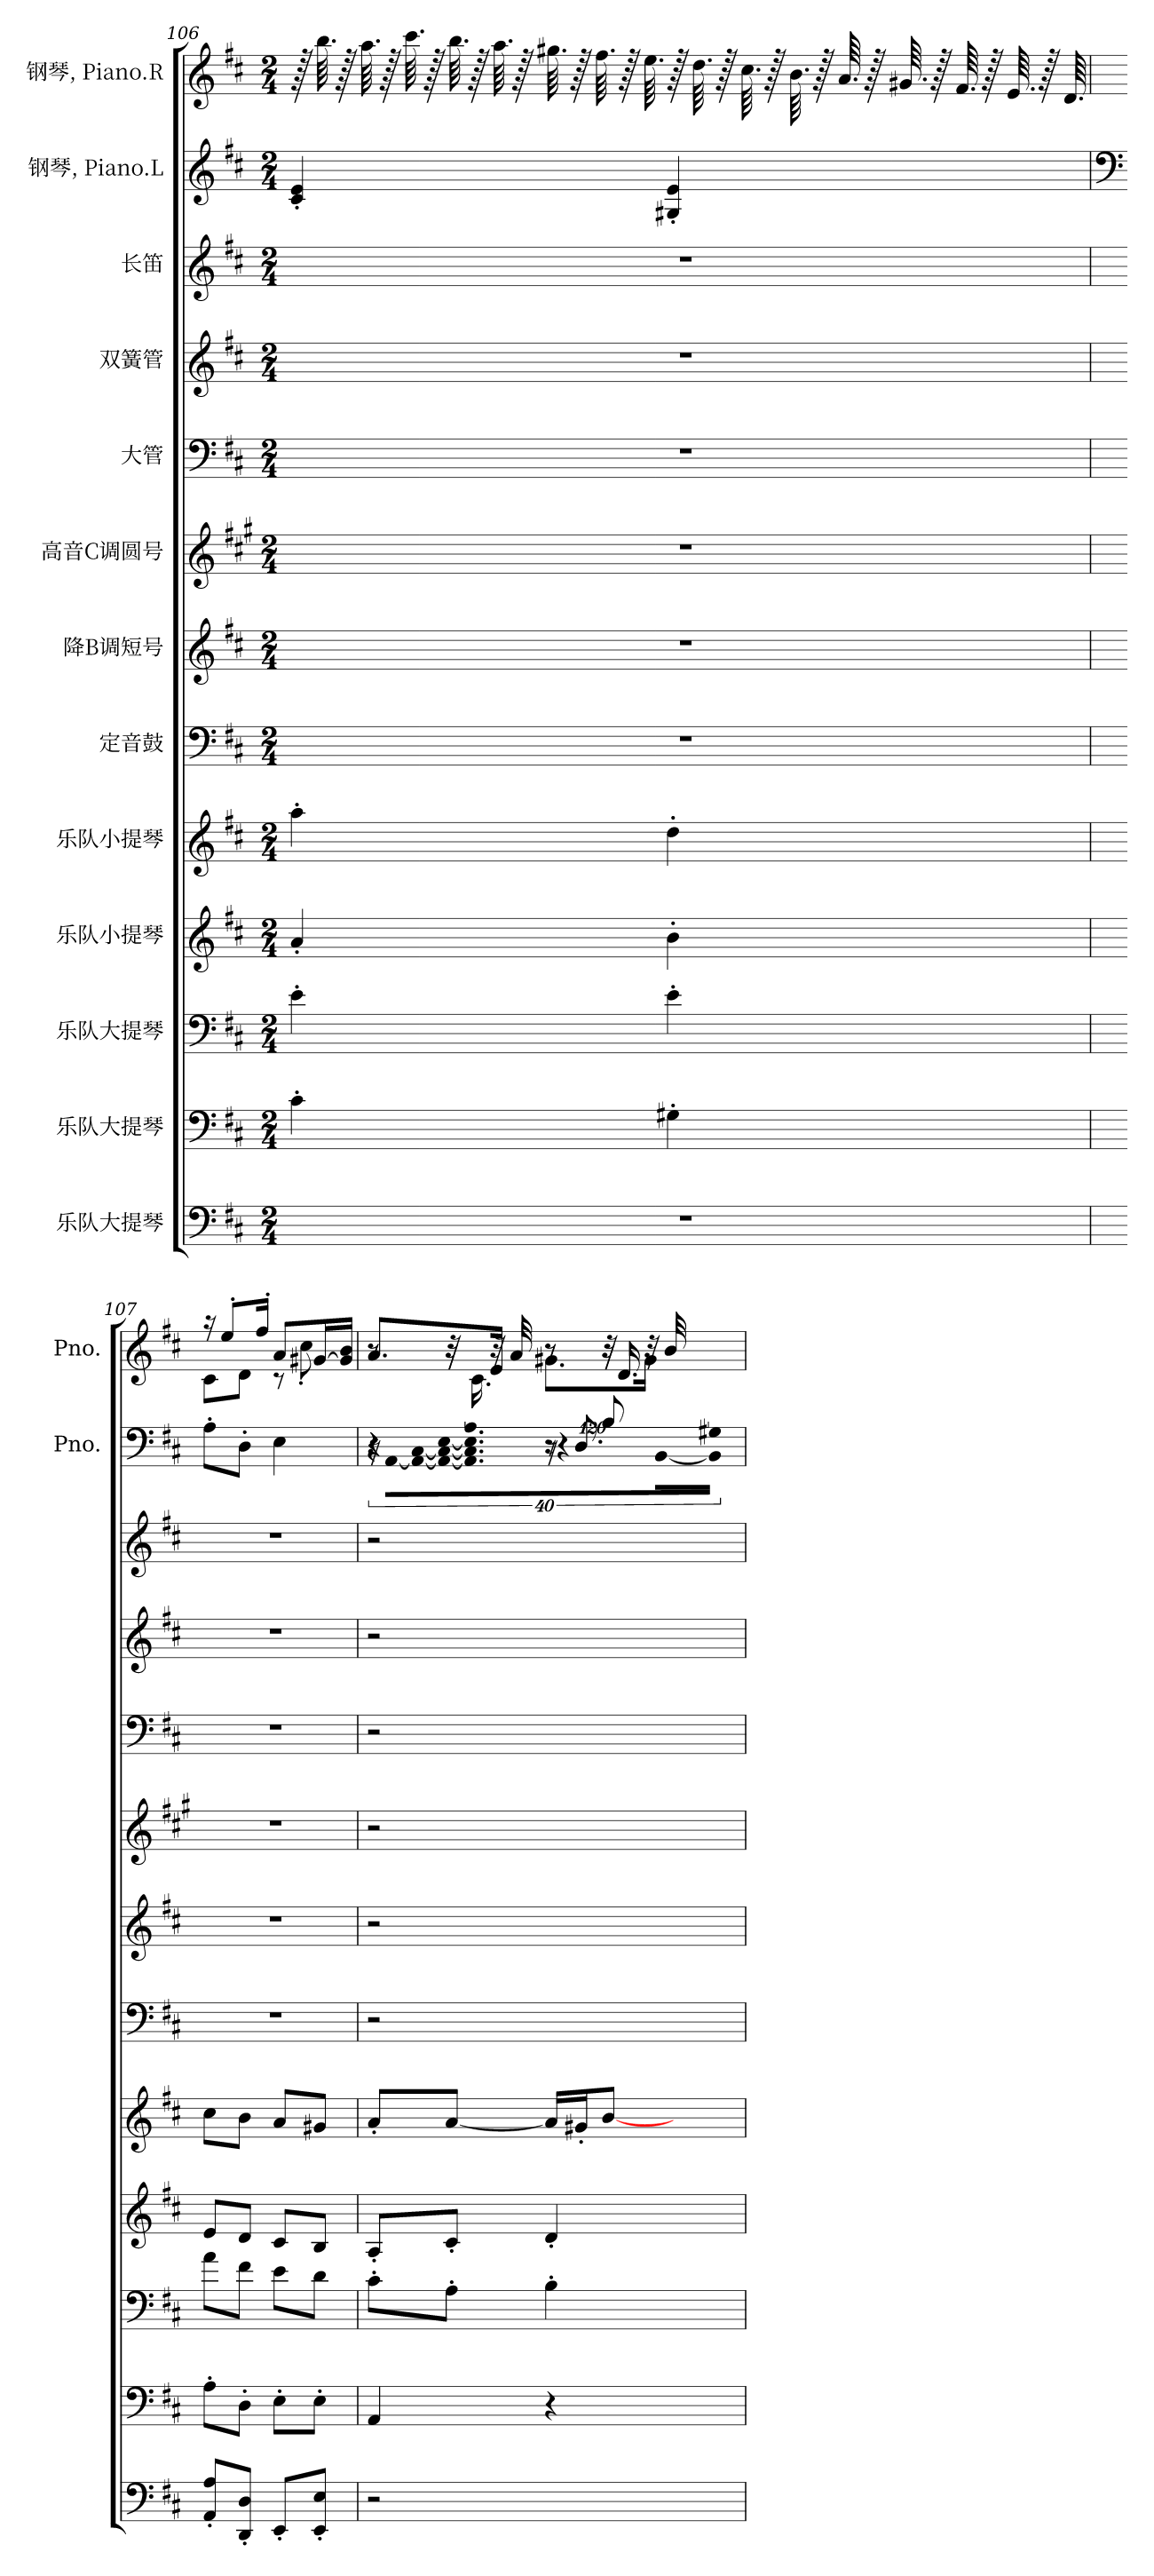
**kern	**kern	**kern	**kern	**kern	**kern	**kern	**kern	**kern	**kern	**kern	**kern	**kern
*part13	*part12	*part11	*part10	*part9	*part8	*part7	*part6	*part5	*part4	*part3	*part2	*part1
*staff13	*staff12	*staff11	*staff10	*staff9	*staff8	*staff7	*staff6	*staff5	*staff4	*staff3	*staff2	*staff1
*I"乐队大提琴	*I"乐队大提琴	*I"乐队大提琴	*I"乐队小提琴	*I"乐队小提琴	*I"定音鼓	*I"降B调短号	*I"高音C调圆号	*I"大管	*I"双簧管	*I"长笛	*I"钢琴, Piano.L	*I"钢琴, Piano.R
*	*	*	*	*	*	*	*	*	*	*	*I'Pno.	*I'Pno.
!!LO:PB:g=z
*clefF4	*clefF4	*clefF4	*clefG2	*clefG2	*clefF4	*clefG2	*clefG2	*clefF4	*clefG2	*clefG2	*clefG2	*clefG2
*	*	*	*	*	*	*ITrd1c2	*ITrd4c7	*	*	*	*	*
*k[f#c#]	*k[f#c#]	*k[f#c#]	*k[f#c#]	*k[f#c#]	*k[f#c#]	*k[]	*k[f#c#]	*k[f#c#]	*k[f#c#]	*k[f#c#]	*k[f#c#]	*k[f#c#]
*M2/4	*M2/4	*M2/4	*M2/4	*M2/4	*M2/4	*M2/4	*M2/4	*M2/4	*M2/4	*M2/4	*M2/4	*M2/4
=106	=106	=106	=106	=106	=106	=106	=106	=106	=106	=106	=106	=106
2r	4c#'\	4e'\	4a'/	4aa'\	2r	2r	2r	2r	2r	2r	4c#/' 4e/'	128r
.	.	.	.	.	.	.	.	.	.	.	.	64.bb\
.	.	.	.	.	.	.	.	.	.	.	.	128r
.	.	.	.	.	.	.	.	.	.	.	.	64.aa\
.	.	.	.	.	.	.	.	.	.	.	.	128r
.	.	.	.	.	.	.	.	.	.	.	.	64.ccc#\
.	.	.	.	.	.	.	.	.	.	.	.	128r
.	.	.	.	.	.	.	.	.	.	.	.	64.bb\
.	.	.	.	.	.	.	.	.	.	.	.	128r
.	.	.	.	.	.	.	.	.	.	.	.	64.aa\
.	.	.	.	.	.	.	.	.	.	.	.	128r
.	.	.	.	.	.	.	.	.	.	.	.	64.gg#X\
.	.	.	.	.	.	.	.	.	.	.	.	128r
.	.	.	.	.	.	.	.	.	.	.	.	64.ff#\
.	.	.	.	.	.	.	.	.	.	.	.	128r
.	.	.	.	.	.	.	.	.	.	.	.	64.ee\
.	4G#X'\	4e'\	4b'\	4dd'\	.	.	.	.	.	.	4G#X/' 4e/'	128r
.	.	.	.	.	.	.	.	.	.	.	.	64.dd\
.	.	.	.	.	.	.	.	.	.	.	.	128r
.	.	.	.	.	.	.	.	.	.	.	.	64.cc#\
.	.	.	.	.	.	.	.	.	.	.	.	128r
.	.	.	.	.	.	.	.	.	.	.	.	64.b\
.	.	.	.	.	.	.	.	.	.	.	.	128r
.	.	.	.	.	.	.	.	.	.	.	.	64.a/
.	.	.	.	.	.	.	.	.	.	.	.	128r
.	.	.	.	.	.	.	.	.	.	.	.	64.g#X/
.	.	.	.	.	.	.	.	.	.	.	.	128r
.	.	.	.	.	.	.	.	.	.	.	.	64.f#/
.	.	.	.	.	.	.	.	.	.	.	.	128r
.	.	.	.	.	.	.	.	.	.	.	.	64.e/
.	.	.	.	.	.	.	.	.	.	.	.	128r
.	.	.	.	.	.	.	.	.	.	.	.	64.d/
!!LO:PB:g=z
=107	=107	=107	=107	=107	=107	=107	=107	=107	=107	=107	=107	=107
*	*	*	*	*	*	*	*	*	*	*	*clefF4	*
*	*	*	*	*	*	*	*	*	*	*	*	*^
8AA/' 8A/'L	8A'\L	8a\L	8e/L	8cc#\L	2r	2r	2r	2r	2r	2r	8A'\L	16r	8c#\L
.	.	.	.	.	.	.	.	.	.	.	.	8ee'/L	.
8DD/' 8D/'J	8D'\J	8f#\J	8d/J	8b\J	.	.	.	.	.	.	8D'\J	.	8d\J
.	.	.	.	.	.	.	.	.	.	.	.	16ff#'/Jk	.
8EE'/L	8E'\L	8e\L	8c#/L	8a/L	.	.	.	.	.	.	4E\	8a/L	8r
8EE/' 8E/'J	8E'\J	8d\J	8B/J	8g#X/J	.	.	.	.	.	.	.	[16g#X/L	8cc#'\
.	.	.	.	.	.	.	.	.	.	.	.	16g#/] 16b/JJ	.
*	*	*	*	*	*	*	*	*	*	*	*	*v	*v
=108	=108	=108	=108	=108	=108	=108	=108	=108	=108	=108	=108	=108
*	*	*	*	*	*	*	*	*	*	*	*^	*
!	!	!	!	!	!	!	!	!	!	!	!	!LO:N:vis=32	!
*	*	*	*	*	*	*	*	*	*	*	*	*^	*^
*	*	*	*	*	*	*	*	*	*	*	*	*	*	*	*^
2r	4AA/	8c#'\L	8A'/L	8a'/L	2r	2r	2r	2r	2r	2r	4r	640%23r	4r	8r	8r	8.a/L
!	!	!	!	!	!	!	!	!	!	!	!	!LO:N:vis=32	!	!	!	!
.	.	.	.	.	.	.	.	.	.	.	.	[640%23AA\LLL	.	.	.	.
!	!	!	!	!	!	!	!	!	!	!	!	!LO:N:vis=32	!	!	!	!
.	.	.	.	.	.	.	.	.	.	.	.	640%23AA\_ [640%23C#\	.	.	.	.
!	!	!	!	!	!	!	!	!	!	!	!	!LO:N:vis=32	!	!	!	!
.	.	.	.	.	.	.	.	.	.	.	.	640%23AA\_ 640%23C#\_ [640%23E\J	.	.	.	.
.	.	8A'\J	8c#'/J	[8a/J	.	.	.	.	.	.	.	.	.	16r	32r	.
!	!	!	!	!	!	!	!	!	!	!	!	!LO:N:vis=16.	!	!	!	!
.	.	.	.	.	.	.	.	.	.	.	.	960%103AA\] 960%103C#\] 960%103E\] 960%103A\JJ	.	.	.	.
.	.	.	.	.	.	.	.	.	.	.	.	.	.	.	16.c#\	.
.	.	.	.	.	.	.	.	.	.	.	.	.	.	32r	.	16e/Jk
.	.	.	.	.	.	.	.	.	.	.	.	.	.	32a/	.	.
.	4r	4B'\	4d'/	16a/LL]	.	.	.	.	.	.	8r	.	16r	8r	8.g#X\L	8r
!	!	!	!	!	!	!	!	!	!	!	!	!LO:N:vis=32	!	!	!	!
.	.	.	.	.	.	.	.	.	.	.	.	640%23r	.	.	.	.
!	!	!	!	!	!	!	!	!	!	!	!	!LO:N:vis=16	!	!	!	!
.	.	.	.	.	.	.	.	.	.	.	.	[1920%137BB\KL	.	.	.	.
.	.	.	.	16g#X'/J	.	.	.	.	.	.	.	.	8.D/	.	.	.
!	!	!	!	!	!	!	!	!	!	!	!	!LO:N:vis=8	!	!	!	!
.	.	.	.	.	.	.	.	.	.	.	.	960%137BB\] 960%137G#X\J	.	.	.	.
.	.	.	.	[8b/J	.	.	.	.	.	.	8B/	.	.	16r	.	32r
.	.	.	.	.	.	.	.	.	.	.	.	.	.	.	.	16.d/
.	.	.	.	.	.	.	.	.	.	.	.	.	.	32r	16g#\Jk	.
.	.	.	.	.	.	.	.	.	.	.	.	.	.	32b/	.	.
960ryy	960ryy	960ryy	960ryy	960ryy	960ryy	960ryy	960ryy	960ryy	960ryy	960ryy	960ryy	.	960ryy	960ryy	960ryy	960ryy
*	*	*	*	*	*	*	*	*	*	*	*v	*v	*v	*	*	*
*	*	*	*	*	*	*	*	*	*	*	*	*v	*v	*v
=	=	=	=	=	=	=	=	=	=	=	=	=
*-	*-	*-	*-	*-	*-	*-	*-	*-	*-	*-	*-	*-
